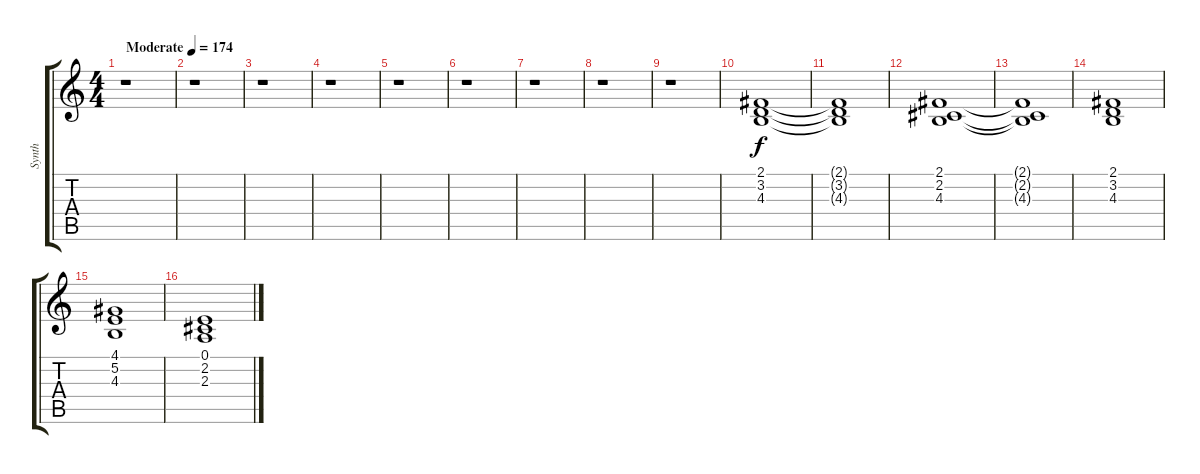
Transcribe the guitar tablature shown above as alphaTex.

\track ("Synth" "Synth") {instrument synthstrings1}
\staff {score tabs}
\tuning (E4 B3 G3 D3 A2 E2) {hide}
\ts (4 4)
\tempo (174 "Moderate")
\clef g2
\ks c
r.1{dy f instrument synthstrings1} |
r.1 |
r.1 |
r.1 |
r.1 |
r.1 |
r.1 |
r.1 |
r.1 |
(2.1 3.2 4.3).1 |
(2.1{t} 3.2{t} 4.3{t}).1 |
(2.1 2.2 4.3).1 |
(2.1{t} 2.2{t} 4.3{t}).1 |
(2.1 3.2 4.3).1 |
(4.1 5.2 4.3).1 |
(0.1 2.2 2.3).1
